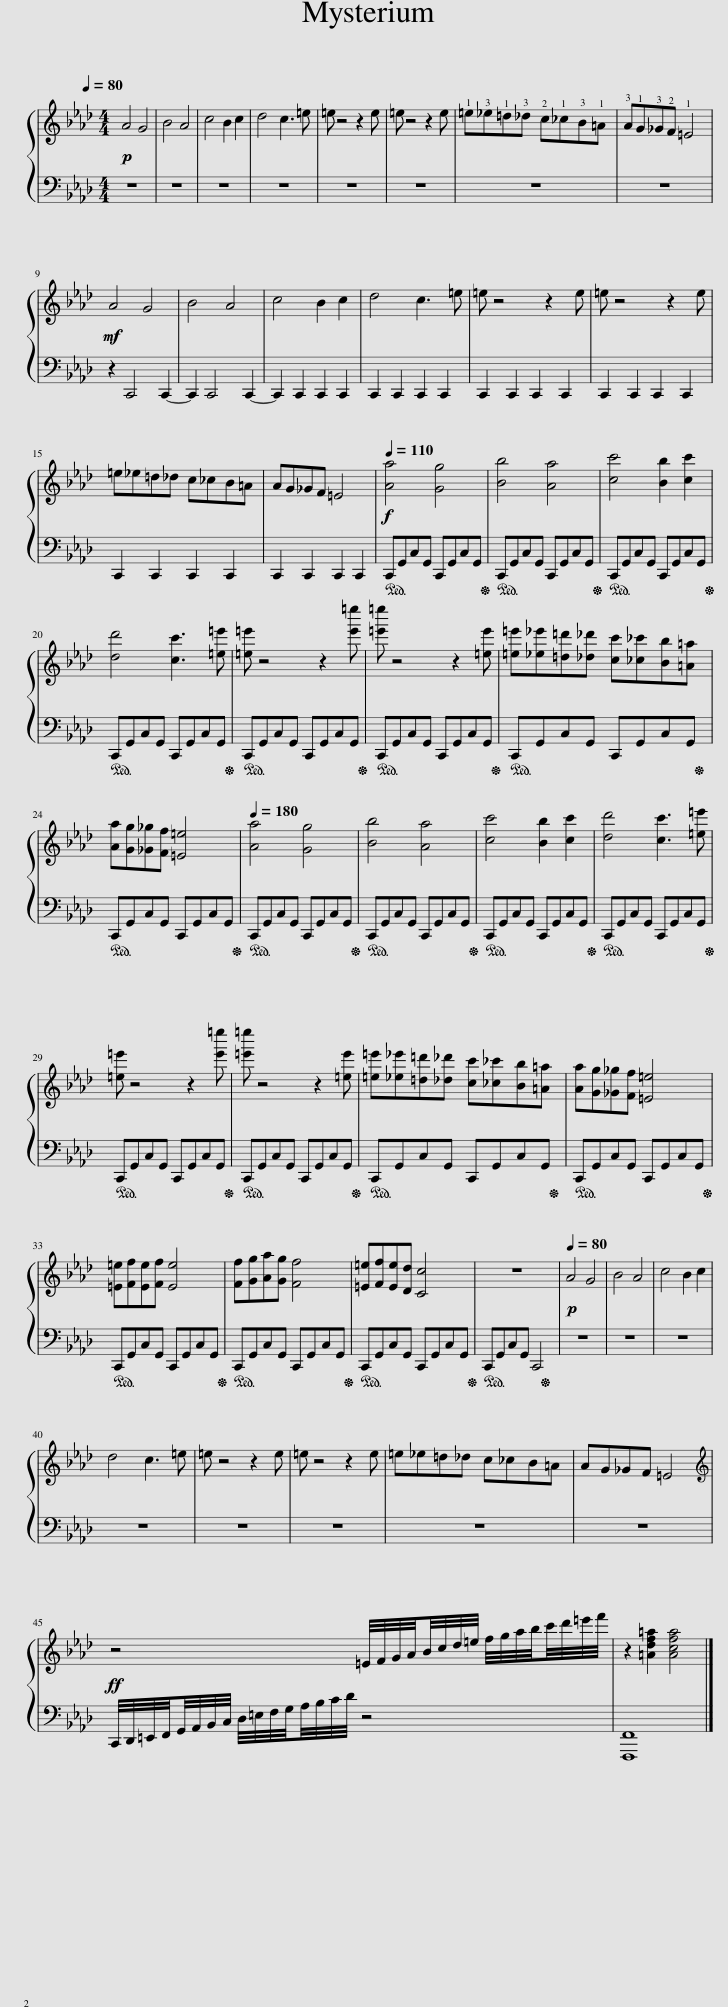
X:1
%%score { 1 | 2 }
L:1/8
M:4/4
I:linebreak $
K:Ab
V:1 treble
V:2 bass
V:1
!p! A4 G4 | B4 A4 | c4[Q:1/4=80] B2 c2 | d4 c3 =e | =e z4 z2 e | %5
 =e z4 z2 e | !1!=e!3!_e!1!=d!3!_d !2!c!1!_c!3!B!1!=A | !3!A!1!G!3!_G!2!F !1!=E4 |$!mf! A4 G4 | B4 A4 | %10
 c4 B2 c2 | d4 c3 =e | =e z4 z2 e | =e z4 z2 e |$ =e_e=d_d c_cB=A | %15
 AG_GF =E4 |!f![Q:1/4=110] [Aa]4 [Gg]4 | [Bb]4 [Aa]4 | [cc']4 [Bb]2 [cc']2 |$ [dd']4 [cc']3 [=e=e'] | %20
 [=e=e'] z4 z2 [e'=e''] | [=e'=e''] z4 z2 [=ee'] | [=e=e'][_e_e'][=d=d'][_d_d'] [cc'][_c_c'][Bb][=A=a] |$ [Aa][Gg][_G_g][Ff] [=E=e]4 |[Q:1/4=180] [Aa]4 [Gg]4 | %25
 [Bb]4 [Aa]4 | [cc']4 [Bb]2 [cc']2 | [dd']4 [cc']3 [=e=e'] |$ [=e=e'] z4 z2 [e'=e''] | [=e'=e''] z4 z2 [=ee'] | %30
 [=e=e'][_e_e'][=d=d'][_d_d'] [cc'][_c_c'][Bb][=A=a] | [Aa][Gg][_G_g][Ff] [=E=e]4 |$ [=E=e][Ff][Ee][Ff] [Ee]4 | [Ff][Gg][Aa][Gg] [Ff]4 | [=E=e][Ff][Ee][Dd] [Cc]4 | %35
 z8 |!p![Q:1/4=80] A4 G4 | B4 A4 | c4 B2 c2 |$ d4 c3 =e | %40
 =e z4 z2 e | =e z4 z2 e | =e_e=d_d c_cB=A | AG_GF =E4 |$[K:treble]!ff! z4 =E/4F/4G/4A/4B/4c/4d/4=e/4 f/4g/4a/4b/4c'/4d'/4=e'/4f'/4 | %45
 z2 [=Adf=a]2 [Acfa]4 |] %46
V:2
 z8 | z8 | z8 | z8 | z8 | %5
 z8 | z8 | z8 |$ z2 C,,4 C,,2- | C,,2 C,,4 C,,2- | %10
 C,,2 C,,2 C,,2 C,,2 | C,,2 C,,2 C,,2 C,,2 | C,,2 C,,2 C,,2 C,,2 | C,,2 C,,2 C,,2 C,,2 |$ C,,2 C,,2 C,,2 C,,2 | %15
 C,,2 C,,2 C,,2 C,,2 |!ped! C,,G,,C,G,, C,,G,,C,G,,!ped-up! |!ped! C,,G,,C,G,, C,,G,,C,G,,!ped-up! |!ped! C,,G,,C,G,, C,,G,,C,G,,!ped-up! |$!ped! C,,G,,C,G,, C,,G,,C,G,,!ped-up! | %20
!ped! C,,G,,C,G,, C,,G,,C,G,,!ped-up! |!ped! C,,G,,C,G,, C,,G,,C,G,,!ped-up! |!ped! C,,G,,C,G,, C,,G,,C,G,,!ped-up! |$!ped! C,,G,,C,G,, C,,G,,C,G,,!ped-up! |!ped! C,,G,,C,G,, C,,G,,C,G,,!ped-up! | %25
!ped! C,,G,,C,G,, C,,G,,C,G,,!ped-up! |!ped! C,,G,,C,G,, C,,G,,C,G,,!ped-up! |!ped! C,,G,,C,G,, C,,G,,C,G,,!ped-up! |$!ped! C,,G,,C,G,, C,,G,,C,G,,!ped-up! |!ped! C,,G,,C,G,, C,,G,,C,G,,!ped-up! | %30
!ped! C,,G,,C,G,, C,,G,,C,G,,!ped-up! |!ped! C,,G,,C,G,, C,,G,,C,G,,!ped-up! |$!ped! C,,G,,C,G,, C,,G,,C,G,,!ped-up! |!ped! C,,G,,C,G,, C,,G,,C,G,,!ped-up! |!ped! C,,G,,C,G,, C,,G,,C,G,,!ped-up! | %35
!ped! C,,G,,C,G,, C,,4!ped-up! | z8 | z8 | z8 |$ z8 | %40
 z8 | z8 | z8 | z8 |$ C,,/4D,,/4=E,,/4F,,/4G,,/4A,,/4B,,/4C,/4 D,/4=E,/4F,/4G,/4A,/4B,/4C/4D/4 z4 | %45
 [F,,,F,,]8 |] %46
